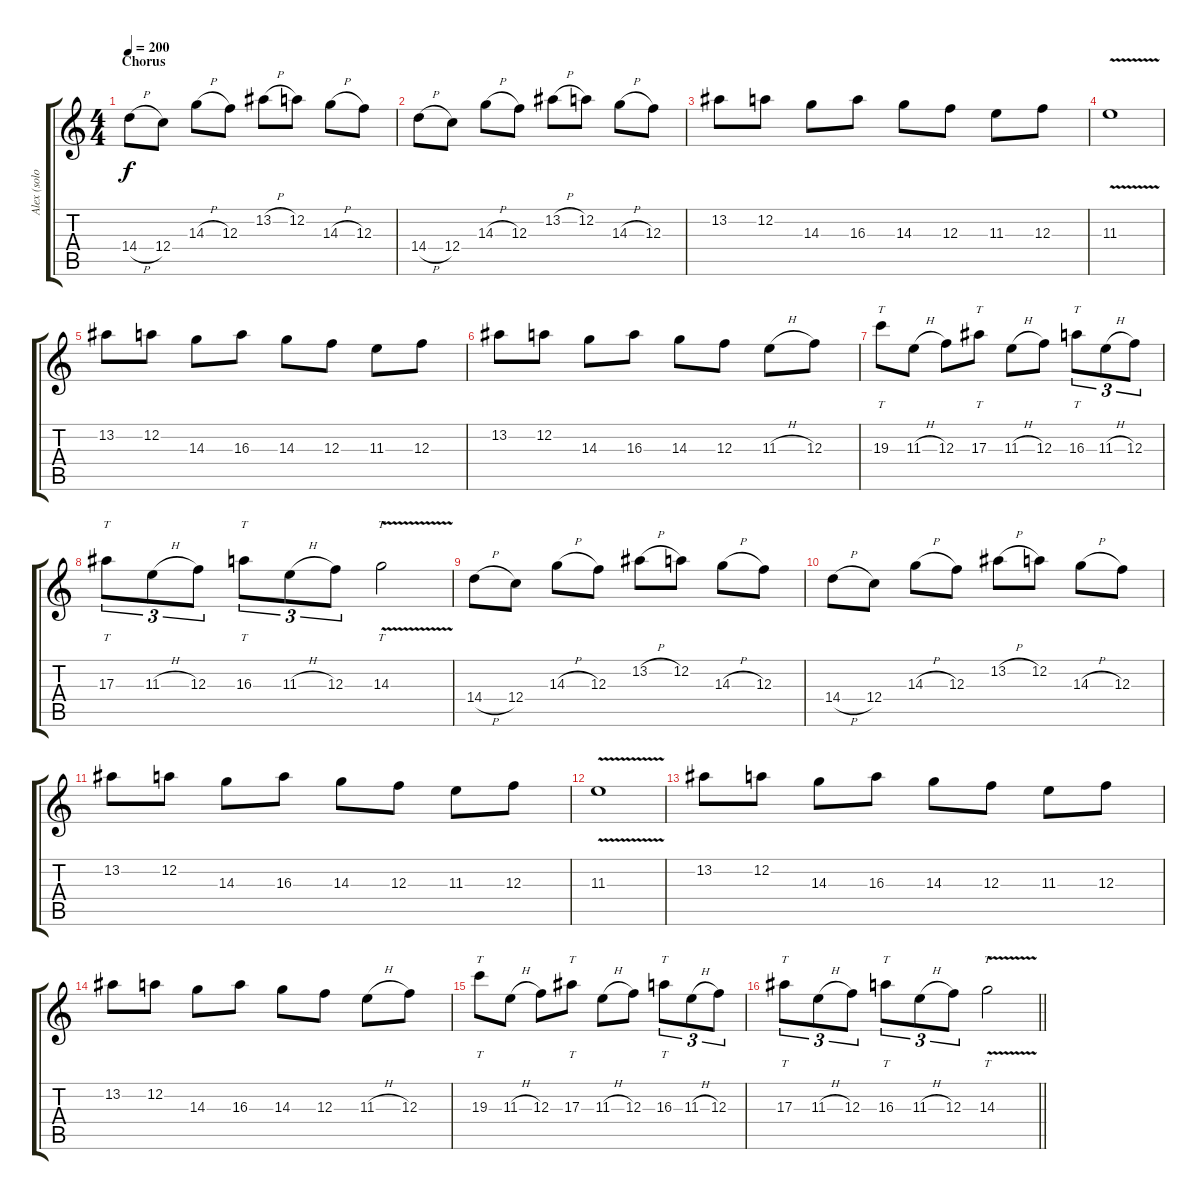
\track ("Alex (solo) " "Alex (solo") {instrument overdrivenguitar}
\staff {score tabs}
\tuning (D4 A3 F3 C3 G2 C2) {hide}
\ts (4 4)
\section ("" "Chorus")
\tempo 200
\clef g2
\ks c
14.4{h}.8{dy f volume 13} 12.4.8 14.3{h}.8 12.3.8 13.2{h}.8 12.2.8 14.3{h}.8 12.3.8 |
14.4{h}.8 12.4.8 14.3{h}.8 12.3.8 13.2{h}.8 12.2.8 14.3{h}.8 12.3.8 |
13.2.8 12.2.8 14.3.8 16.3.8 14.3.8 12.3.8 11.3.8 12.3.8 |
11.3{v}.1 |
13.2.8 12.2.8 14.3.8 16.3.8 14.3.8 12.3.8 11.3.8 12.3.8 |
13.2.8 12.2.8 14.3.8 16.3.8 14.3.8 12.3.8 11.3{h}.8 12.3.8 |
19.3.8{tt} 11.3{h}.8 12.3.8 17.3.8{tt} 11.3{h}.8 12.3.8 16.3.8{tt tu (3 2)} 11.3{h}.8{tu (3 2)} 12.3.8{tu (3 2)} |
17.3.8{tt tu (3 2)} 11.3{h}.8{tu (3 2)} 12.3.8{tu (3 2)} 16.3.8{tt tu (3 2)} 11.3{h}.8{tu (3 2)} 12.3.8{tu (3 2)} 14.3{v}.2{tt} |
14.4{h}.8 12.4.8 14.3{h}.8 12.3.8 13.2{h}.8 12.2.8 14.3{h}.8 12.3.8 |
14.4{h}.8 12.4.8 14.3{h}.8 12.3.8 13.2{h}.8 12.2.8 14.3{h}.8 12.3.8 |
13.2.8 12.2.8 14.3.8 16.3.8 14.3.8 12.3.8 11.3.8 12.3.8 |
11.3{v}.1 |
13.2.8 12.2.8 14.3.8 16.3.8 14.3.8 12.3.8 11.3.8 12.3.8 |
13.2.8 12.2.8 14.3.8 16.3.8 14.3.8 12.3.8 11.3{h}.8 12.3.8 |
19.3.8{tt} 11.3{h}.8 12.3.8 17.3.8{tt} 11.3{h}.8 12.3.8 16.3.8{tt tu (3 2)} 11.3{h}.8{tu (3 2)} 12.3.8{tu (3 2)} |
\barLineRight lightlight
17.3.8{tt tu (3 2)} 11.3{h}.8{tu (3 2)} 12.3.8{tu (3 2)} 16.3.8{tt tu (3 2)} 11.3{h}.8{tu (3 2)} 12.3.8{tu (3 2)} 14.3{v}.2{tt}
